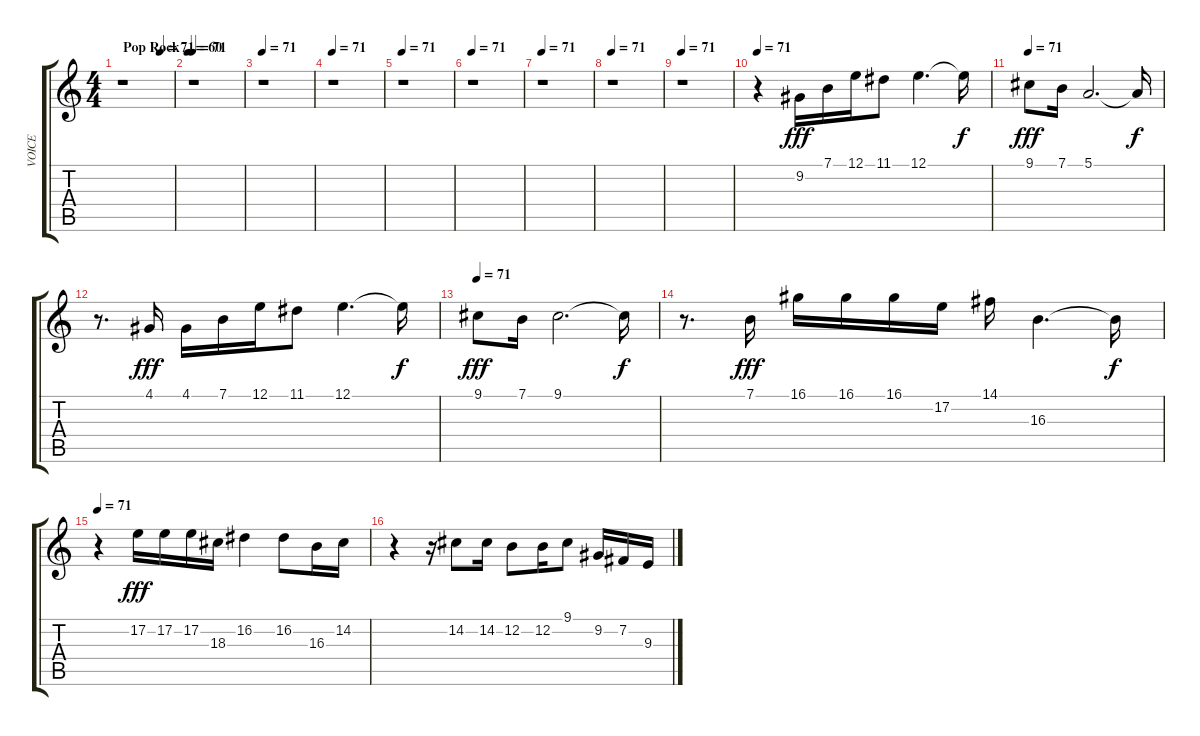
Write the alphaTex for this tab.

\track ("VOICE" "VOICE") {instrument tenorsax}
\staff {score tabs}
\tuning (E4 B3 G3 D3 A2 E2) {hide}
\ts (4 4)
\tempo (60 "Pop Rock")
\tempo (71 0.75)
\tempo (60 "Pop Rock")
\clef g2
\ks c
r.1{dy fff instrument tenorsax} |
\tempo 71
r.1 |
\tempo 71
r.1 |
\tempo 71
r.1 |
\tempo 71
r.1 |
\tempo 71
r.1 |
\tempo 71
r.1 |
\tempo 71
r.1 |
\tempo 71
r.1 |
\tempo 71
r.4 9.2.16{txt ""} 7.1.16 12.1.16 11.1.8 12.1.4{d} 12.1{t}.16{dy f} |
\tempo 71
9.1.8{dy fff} 7.1.16 5.1.2{d} 5.1{t}.16{dy f} |
r.8{d} 4.1.16{dy fff} 4.1.16 7.1.16 12.1.16 11.1.8 12.1.4{d} 12.1{t}.16{dy f} |
\tempo 71
9.1.8{dy fff} 7.1.16 9.1.2{d} 9.1{t}.16{dy f} |
r.8{d} 7.1.16{dy fff} 16.1.16 16.1.16 16.1.16 17.2.16 14.1.16 16.3.4{d} 16.3{t}.16{dy f} |
\tempo 71
r.4 17.2.16{dy fff} 17.2.16 17.2.16 18.3.16 16.2.4 16.2.8 16.3.16 14.2.16 |
r.4 r.16 14.2.8 14.2.16 12.2.8 12.2.16 9.1.8 9.2.16 7.2.16 9.3.16
